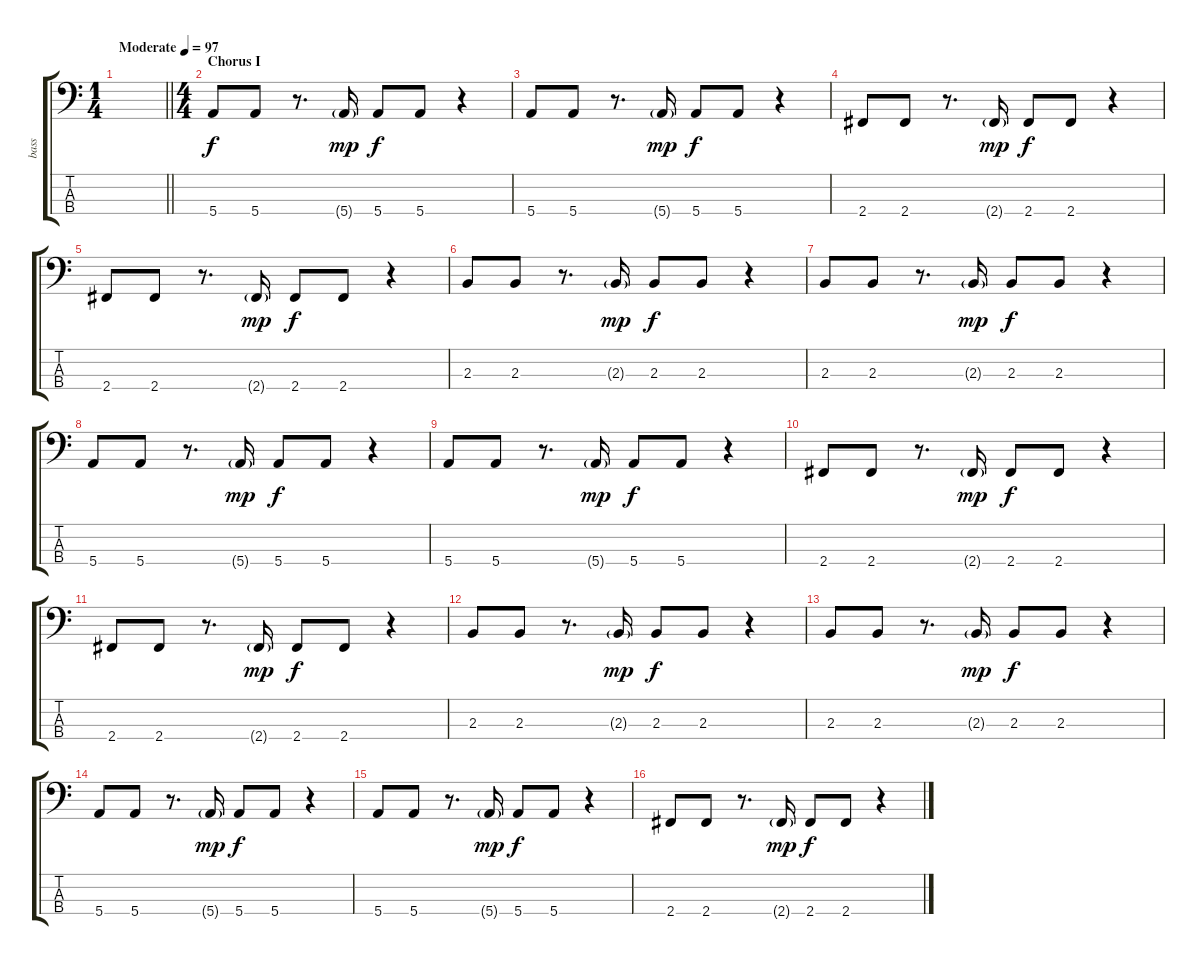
\track ("bass" "bass") {instrument synthbass2}
\staff {score tabs}
\tuning (G2 D2 A1 E1) {hide}
\ts (1 4)
\tempo (97 "Moderate")
\clef f4
\barLineRight lightlight
\ks c
|
\ts (4 4)
\section ("" "Chorus I")
5.4.8 5.4.8 r.8{d} 5.4{g}.16{dy mp} 5.4.8{dy f} 5.4.8 r.4 |
5.4.8 5.4.8 r.8{d} 5.4{g}.16{dy mp} 5.4.8{dy f} 5.4.8 r.4 |
2.4.8 2.4.8 r.8{d} 2.4{g}.16{dy mp} 2.4.8{dy f} 2.4.8 r.4 |
2.4.8 2.4.8 r.8{d} 2.4{g}.16{dy mp} 2.4.8{dy f} 2.4.8 r.4 |
2.3.8 2.3.8 r.8{d} 2.3{g}.16{dy mp} 2.3.8{dy f} 2.3.8 r.4 |
2.3.8 2.3.8 r.8{d} 2.3{g}.16{dy mp} 2.3.8{dy f} 2.3.8 r.4 |
5.4.8 5.4.8 r.8{d} 5.4{g}.16{dy mp} 5.4.8{dy f} 5.4.8 r.4 |
5.4.8 5.4.8 r.8{d} 5.4{g}.16{dy mp} 5.4.8{dy f} 5.4.8 r.4 |
2.4.8 2.4.8 r.8{d} 2.4{g}.16{dy mp} 2.4.8{dy f} 2.4.8 r.4 |
2.4.8 2.4.8 r.8{d} 2.4{g}.16{dy mp} 2.4.8{dy f} 2.4.8 r.4 |
2.3.8 2.3.8 r.8{d} 2.3{g}.16{dy mp} 2.3.8{dy f} 2.3.8 r.4 |
2.3.8 2.3.8 r.8{d} 2.3{g}.16{dy mp} 2.3.8{dy f} 2.3.8 r.4 |
5.4.8 5.4.8 r.8{d} 5.4{g}.16{dy mp} 5.4.8{dy f} 5.4.8 r.4 |
5.4.8 5.4.8 r.8{d} 5.4{g}.16{dy mp} 5.4.8{dy f} 5.4.8 r.4 |
2.4.8 2.4.8 r.8{d} 2.4{g}.16{dy mp} 2.4.8{dy f} 2.4.8 r.4
